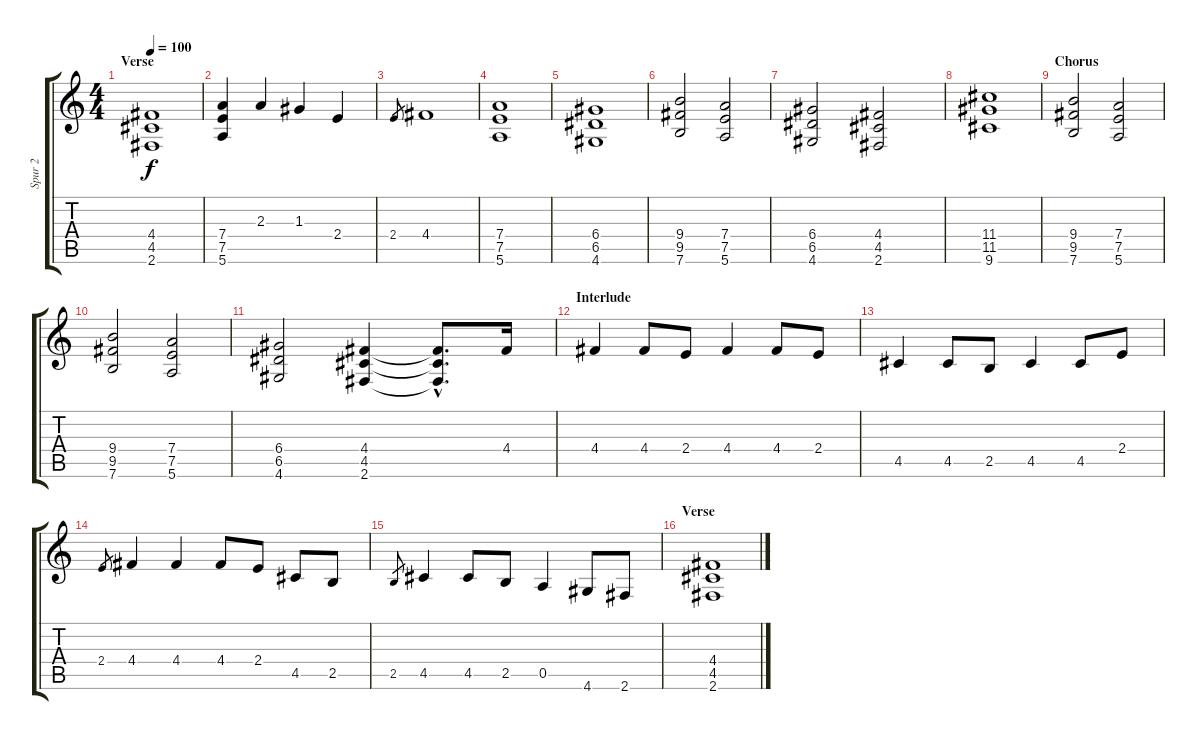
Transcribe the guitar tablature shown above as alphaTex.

\track ("Spur 2" "Spur 2") {instrument acousticguitarsteel}
\staff {score tabs}
\tuning (E4 B3 G3 D3 A2 E2) {hide}
\ts (4 4)
\section ("" "Verse")
\tempo 100
\clef g2
\ks c
(4.4 4.5 2.6).1{dy f} |
(7.4 7.5 5.6).4 2.3.4{volume 14 instrument acousticguitarsteel} 1.3.4 2.4.4 |
2.4.8{gr} 4.4.1 |
(7.4 7.5 5.6).1{volume 10 instrument distortionguitar} |
(6.4 6.5 4.6).1 |
(9.4 9.5 7.6).2 (7.4 7.5 5.6).2 |
(6.4 6.5 4.6).2 (4.4 4.5 2.6).2 |
(11.4 11.5 9.6).1 |
\section ("" "Chorus")
(9.4 9.5 7.6).2 (7.4 7.5 5.6).2 |
(9.4 9.5 7.6).2 (7.4 7.5 5.6).2 |
(6.4 6.5 4.6).2 (4.4 4.5 2.6).4 (4.4{hac t} 4.5{hac t} 2.6{hac t}).8{d} 4.4.16{volume 14 instrument acousticguitarsteel} |
\section ("" "Interlude")
4.4.4 4.4.8 2.4.8 4.4.4 4.4.8 2.4.8 |
4.5.4 4.5.8 2.5.8 4.5.4 4.5.8 2.4.8 |
2.4.8{gr} 4.4.4 4.4.4 4.4.8 2.4.8 4.5.8 2.5.8 |
2.5.8{gr} 4.5.4 4.5.8 2.5.8 0.5.4 4.6.8 2.6.8 |
\section ("" "Verse")
(4.4 4.5 2.6).1{volume 10 instrument distortionguitar}
